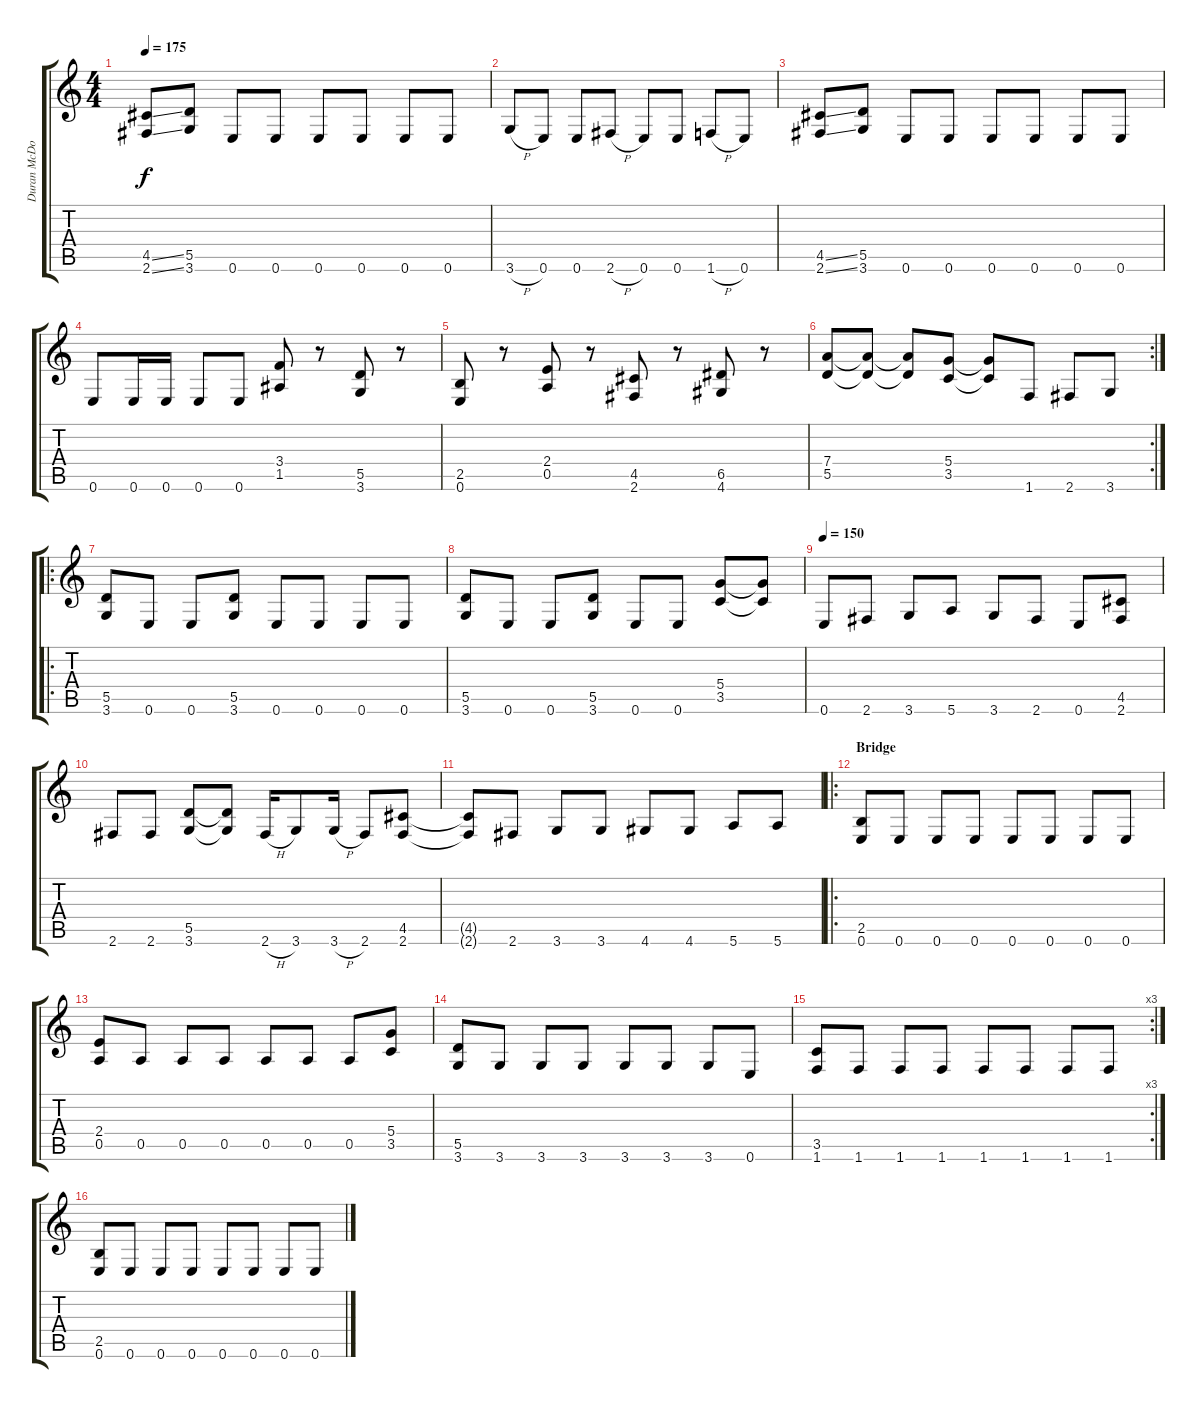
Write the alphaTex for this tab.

\track ("Duran McDowall (Guitar)" "Duran McDo") {instrument overdrivenguitar}
\staff {score tabs}
\tuning (E4 B3 G3 D3 A2 E2) {hide}
\ts (4 4)
\tempo 175
\clef g2
\ks c
(4.5{ss} 2.6{ss}).8{dy f} (5.5 3.6).8 0.6.8 0.6.8 0.6.8 0.6.8 0.6.8 0.6.8 |
3.6{h}.8 0.6.8 0.6.8 2.6{h}.8 0.6.8 0.6.8 1.6{h}.8 0.6.8 |
(4.5{ss} 2.6{ss}).8 (5.5 3.6).8 0.6.8 0.6.8 0.6.8 0.6.8 0.6.8 0.6.8 |
0.6.8 0.6.16 0.6.16 0.6.8 0.6.8 (3.4 1.5).8 r.8 (5.5 3.6).8 r.8 |
(2.5 0.6).8 r.8 (2.4 0.5).8 r.8 (4.5 2.6).8 r.8 (6.5 4.6).8 r.8 |
\rc 2
(7.4 5.5).8 (7.4{t} 5.5{t}).8 (7.4{t} 5.5{t}).8 (5.4 3.5).8 (5.4{t} 3.5{t}).8 1.6.8 2.6.8 3.6.8 |
\ro
(5.5 3.6).8 0.6.8 0.6.8 (5.5 3.6).8 0.6.8 0.6.8 0.6.8 0.6.8 |
(5.5 3.6).8 0.6.8 0.6.8 (5.5 3.6).8 0.6.8 0.6.8 (5.4 3.5).8 (5.4{t} 3.5{t}).8 |
\tempo 150
0.6.8 2.6.8 3.6.8 5.6.8 3.6.8 2.6.8 0.6.8 (4.5 2.6).8 |
2.6.8 2.6.8 (5.5 3.6).8 (5.5{t} 3.6{t}).8 2.6{h}.16 3.6.8 3.6{h}.16 2.6.8 (4.5 2.6).8 |
(4.5{t} 2.6{t}).8 2.6.8 3.6.8 3.6.8 4.6.8 4.6.8 5.6.8 5.6.8 |
\ro
\section ("" "Bridge")
(2.5 0.6).8 0.6.8 0.6.8 0.6.8 0.6.8 0.6.8 0.6.8 0.6.8 |
(2.4 0.5).8 0.5.8 0.5.8 0.5.8 0.5.8 0.5.8 0.5.8 (5.4 3.5).8 |
(5.5 3.6).8 3.6.8 3.6.8 3.6.8 3.6.8 3.6.8 3.6.8 0.6.8 |
\rc 3
(3.5 1.6).8 1.6.8 1.6.8 1.6.8 1.6.8 1.6.8 1.6.8 1.6.8 |
(2.5 0.6).8 0.6.8 0.6.8 0.6.8 0.6.8 0.6.8 0.6.8 0.6.8
